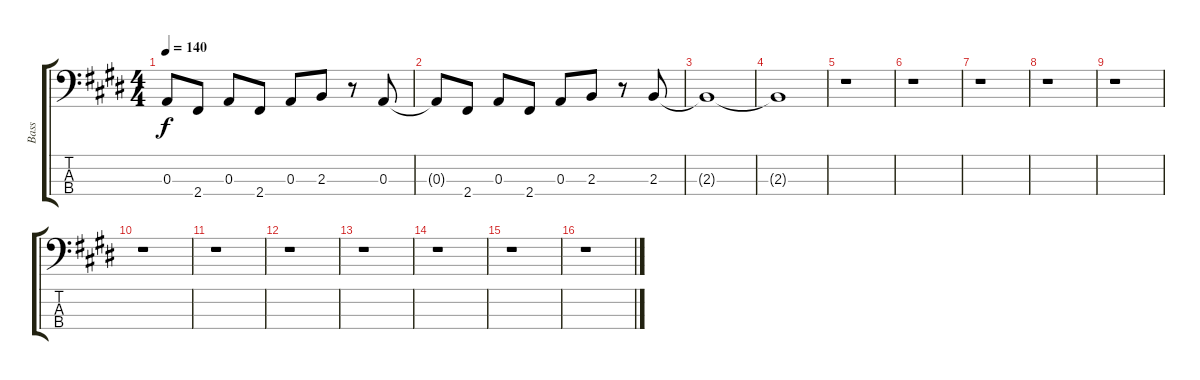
\track ("Bass" "Bass") {instrument slapbass1}
\staff {score tabs}
\tuning (G2 D2 A1 E1) {hide}
\ts (4 4)
\tempo 140
\clef f4
\ks e
0.3{t}.8{dy f} 2.4.8 0.3.8 2.4.8 0.3.8 2.3.8 r.8 0.3.8 |
0.3{t}.8 2.4.8 0.3.8 2.4.8 0.3.8 2.3.8 r.8 2.3.8 |
2.3{t}.1 |
2.3{t}.1 |
r.1 |
r.1 |
r.1 |
r.1 |
r.1 |
r.1 |
r.1 |
r.1 |
r.1 |
r.1 |
r.1 |
r.1
